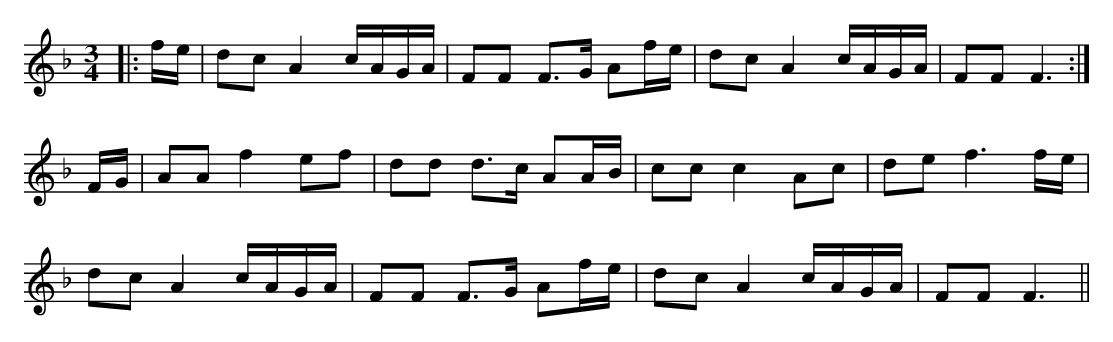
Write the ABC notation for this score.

X:1
M:3/4
K:F
|:f/e/|dc A2 c/A/G/A/|FF F>G Af/e/|dc A2 c/A/G/A/|FF F3:|
F/G/|AA f2 ef|dd d>c AA/B/|cc c2 Ac|de f3 f/e/|
dc A2 c/A/G/A/|FF F>G Af/e/|dc A2 c/A/G/A/|FF F3||
